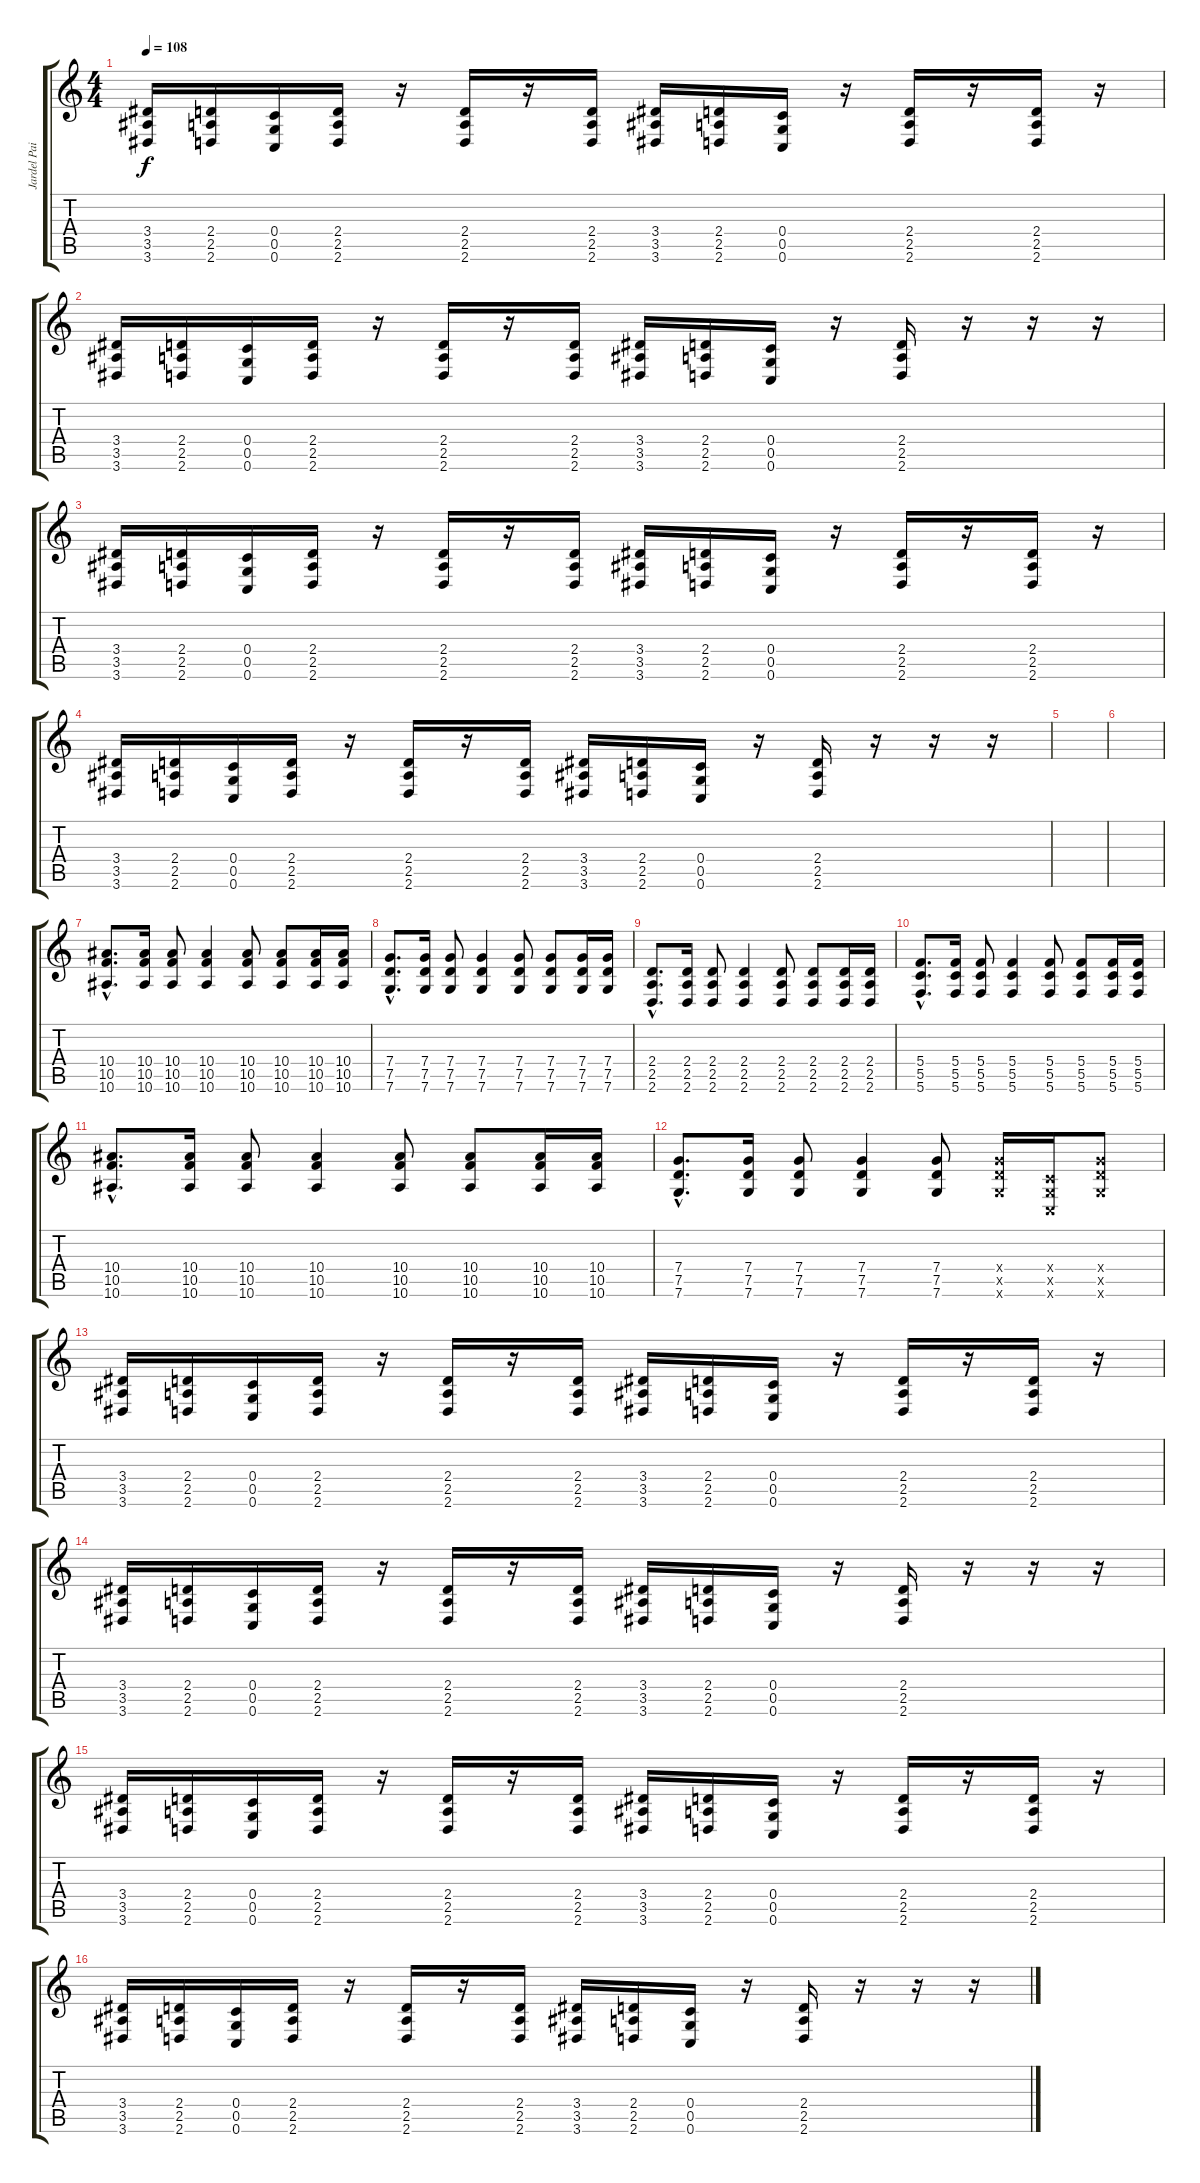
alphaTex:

\track ("Jardel Paisante [Guitar]" "Jardel Pai") {instrument distortionguitar}
\staff {score tabs}
\tuning (D4 A3 F3 C3 G2 C2) {hide}
\ts (4 4)
\tempo 108
\clef g2
\ks c
(3.4 3.5 3.6).16{dy f volume 16 balance 0 instrument distortionguitar} (2.4 2.5 2.6).16 (0.4 0.5 0.6).16 (2.4 2.5 2.6).16 r.16 (2.4 2.5 2.6).16 r.16 (2.4 2.5 2.6).16 (3.4 3.5 3.6).16 (2.4 2.5 2.6).16 (0.4 0.5 0.6).16 r.16 (2.4 2.5 2.6).16 r.16 (2.4 2.5 2.6).16 r.16 |
(3.4 3.5 3.6).16 (2.4 2.5 2.6).16 (0.4 0.5 0.6).16 (2.4 2.5 2.6).16 r.16 (2.4 2.5 2.6).16 r.16 (2.4 2.5 2.6).16 (3.4 3.5 3.6).16 (2.4 2.5 2.6).16 (0.4 0.5 0.6).16 r.16 (2.4 2.5 2.6).16 r.16 r.16 r.16 |
(3.4 3.5 3.6).16 (2.4 2.5 2.6).16 (0.4 0.5 0.6).16 (2.4 2.5 2.6).16 r.16 (2.4 2.5 2.6).16 r.16 (2.4 2.5 2.6).16 (3.4 3.5 3.6).16 (2.4 2.5 2.6).16 (0.4 0.5 0.6).16 r.16 (2.4 2.5 2.6).16 r.16 (2.4 2.5 2.6).16 r.16 |
(3.4 3.5 3.6).16 (2.4 2.5 2.6).16 (0.4 0.5 0.6).16 (2.4 2.5 2.6).16 r.16 (2.4 2.5 2.6).16 r.16 (2.4 2.5 2.6).16 (3.4 3.5 3.6).16 (2.4 2.5 2.6).16 (0.4 0.5 0.6).16 r.16 (2.4 2.5 2.6).16 r.16 r.16 r.16 |
|
|
(10.4{hac} 10.5{hac} 10.6{hac}).8{d volume 16 balance 8 instrument distortionguitar} (10.4 10.5 10.6).16 (10.4 10.5 10.6).8 (10.4 10.5 10.6).4 (10.4 10.5 10.6).8 (10.4 10.5 10.6).8 (10.4 10.5 10.6).16 (10.4 10.5 10.6).16 |
(7.4{hac} 7.5{hac} 7.6{hac}).8{d} (7.4 7.5 7.6).16 (7.4 7.5 7.6).8 (7.4 7.5 7.6).4 (7.4 7.5 7.6).8 (7.4 7.5 7.6).8 (7.4 7.5 7.6).16 (7.4 7.5 7.6).16 |
(2.4{hac} 2.5{hac} 2.6{hac}).8{d} (2.4 2.5 2.6).16 (2.4 2.5 2.6).8 (2.4 2.5 2.6).4 (2.4 2.5 2.6).8 (2.4 2.5 2.6).8 (2.4 2.5 2.6).16 (2.4 2.5 2.6).16 |
(5.4{hac} 5.5{hac} 5.6{hac}).8{d} (5.4 5.5 5.6).16 (5.4 5.5 5.6).8 (5.4 5.5 5.6).4 (5.4 5.5 5.6).8 (5.4 5.5 5.6).8 (5.4 5.5 5.6).16 (5.4 5.5 5.6).16 |
(10.4{hac} 10.5{hac} 10.6{hac}).8{d} (10.4 10.5 10.6).16 (10.4 10.5 10.6).8 (10.4 10.5 10.6).4 (10.4 10.5 10.6).8 (10.4 10.5 10.6).8 (10.4 10.5 10.6).16 (10.4 10.5 10.6).16 |
(7.4{hac} 7.5{hac} 7.6{hac}).8{d} (7.4 7.5 7.6).16 (7.4 7.5 7.6).8 (7.4 7.5 7.6).4 (7.4 7.5 7.6).8 (7.4{x} 7.5{x} 7.6{x}).16 (0.4{x} 0.5{x} 0.6{x}).16 (7.4{x} 7.5{x} 7.6{x}).8 |
(3.4 3.5 3.6).16{volume 16 balance 8 instrument distortionguitar} (2.4 2.5 2.6).16 (0.4 0.5 0.6).16 (2.4 2.5 2.6).16 r.16 (2.4 2.5 2.6).16 r.16 (2.4 2.5 2.6).16 (3.4 3.5 3.6).16 (2.4 2.5 2.6).16 (0.4 0.5 0.6).16 r.16 (2.4 2.5 2.6).16 r.16 (2.4 2.5 2.6).16 r.16 |
(3.4 3.5 3.6).16 (2.4 2.5 2.6).16 (0.4 0.5 0.6).16 (2.4 2.5 2.6).16 r.16 (2.4 2.5 2.6).16 r.16 (2.4 2.5 2.6).16 (3.4 3.5 3.6).16 (2.4 2.5 2.6).16 (0.4 0.5 0.6).16 r.16 (2.4 2.5 2.6).16 r.16 r.16 r.16 |
(3.4 3.5 3.6).16 (2.4 2.5 2.6).16 (0.4 0.5 0.6).16 (2.4 2.5 2.6).16 r.16 (2.4 2.5 2.6).16 r.16 (2.4 2.5 2.6).16 (3.4 3.5 3.6).16 (2.4 2.5 2.6).16 (0.4 0.5 0.6).16 r.16 (2.4 2.5 2.6).16 r.16 (2.4 2.5 2.6).16 r.16 |
(3.4 3.5 3.6).16 (2.4 2.5 2.6).16 (0.4 0.5 0.6).16 (2.4 2.5 2.6).16 r.16 (2.4 2.5 2.6).16 r.16 (2.4 2.5 2.6).16 (3.4 3.5 3.6).16 (2.4 2.5 2.6).16 (0.4 0.5 0.6).16 r.16 (2.4 2.5 2.6).16 r.16 r.16 r.16
